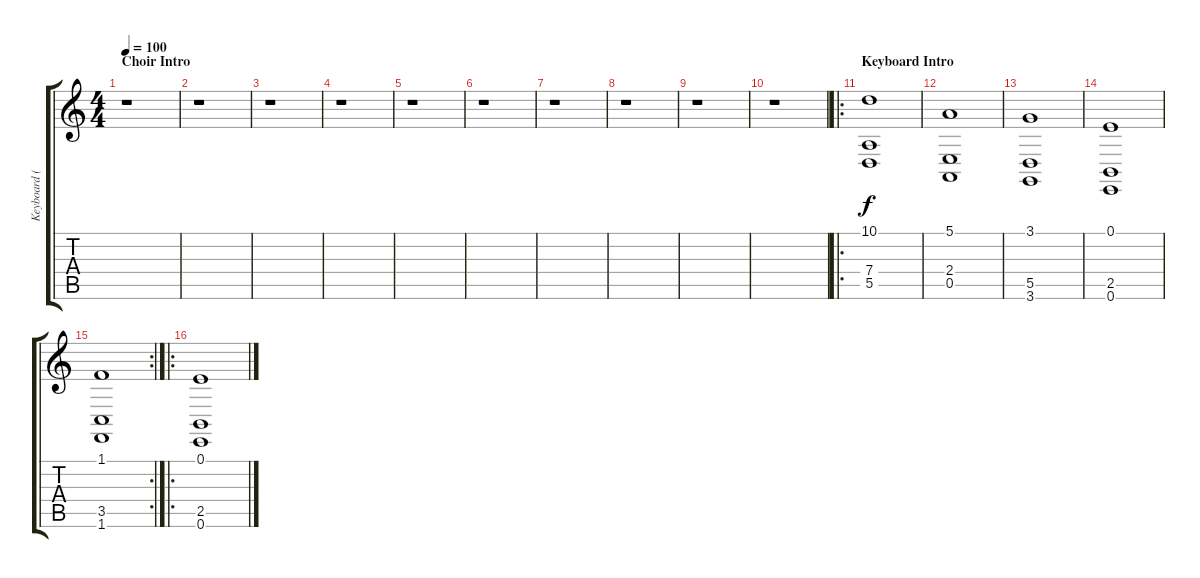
\track ("Keyboard (Lliam)" "Keyboard (") {instrument churchorgan}
\staff {score tabs}
\tuning (E4 B3 G3 D3 A2 E2) {hide}
\ts (4 4)
\section ("" "Choir Intro")
\tempo 100
\clef g2
\ks c
r.1{dy f instrument churchorgan} |
r.1 |
r.1 |
r.1 |
r.1 |
r.1 |
r.1 |
r.1 |
r.1 |
r.1 |
\ro
\section ("" "Keyboard Intro")
(10.1 7.4 5.5).1 |
(5.1 2.4 0.5).1 |
(3.1 5.5 3.6).1 |
(0.1 2.5 0.6).1 |
\rc 2
(1.1 3.5 1.6).1 |
\ro
(0.1 2.5 0.6).1
